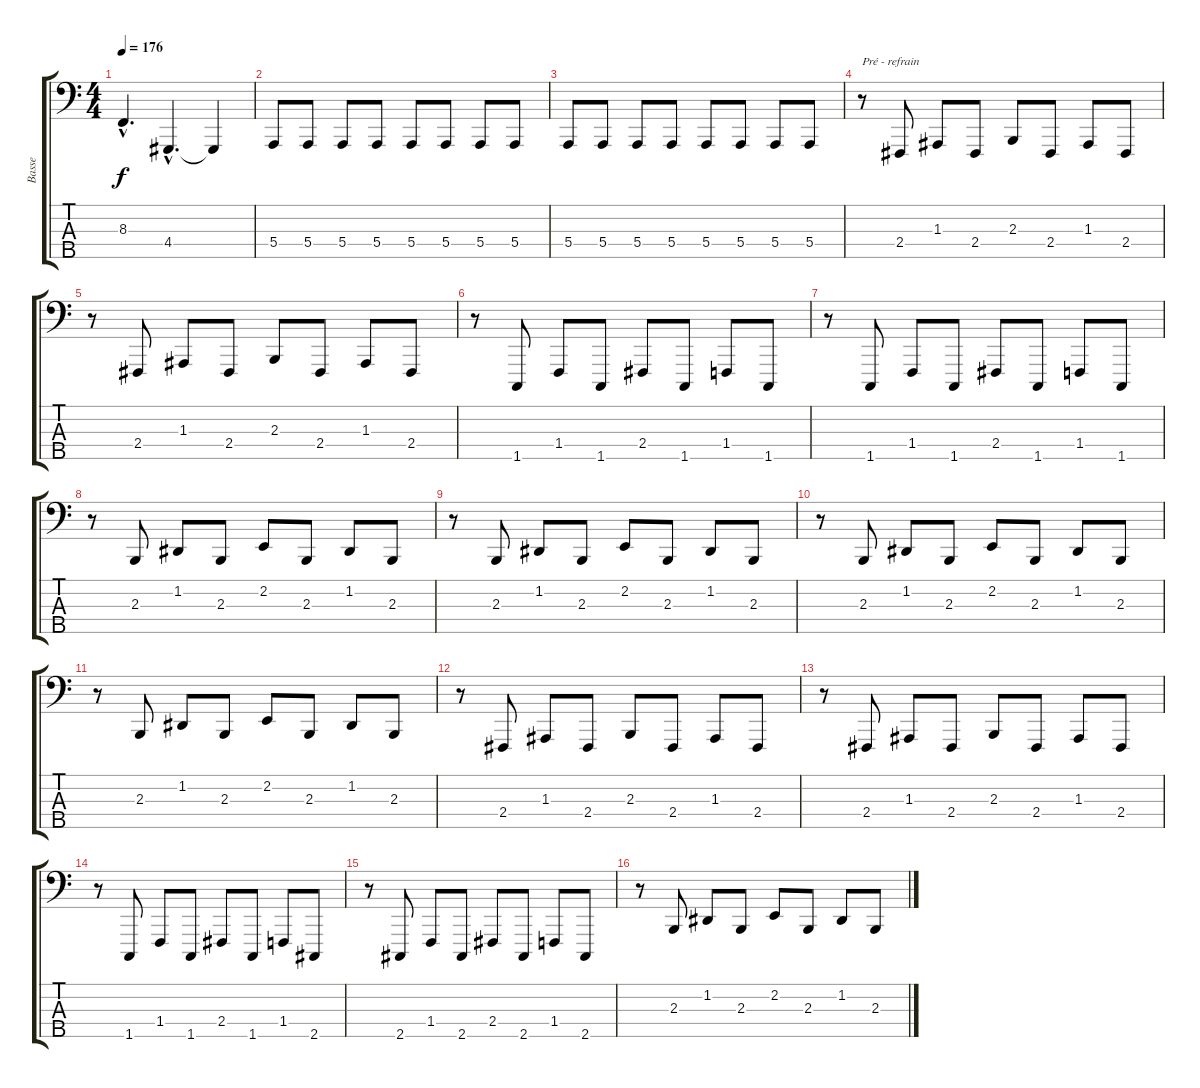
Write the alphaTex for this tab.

\track ("Basse" "Basse") {instrument lead8bassandlead}
\staff {score tabs}
\tuning (G2 D2 A1 E1 B0) {hide}
\ts (4 4)
\tempo 176
\clef f4
\ks c
8.3{hac}.4{d dy f} 4.4{hac}.4{d} 4.4{t}.4 |
5.4.8 5.4.8 5.4.8 5.4.8 5.4.8 5.4.8 5.4.8 5.4.8 |
5.4.8 5.4.8 5.4.8 5.4.8 5.4.8 5.4.8 5.4.8 5.4.8 |
r.8{txt "Pré - refrain"} 2.4.8 1.3.8 2.4.8 2.3.8 2.4.8 1.3.8 2.4.8 |
r.8 2.4.8 1.3.8 2.4.8 2.3.8 2.4.8 1.3.8 2.4.8 |
r.8 1.5.8 1.4.8 1.5.8 2.4.8 1.5.8 1.4.8 1.5.8 |
r.8 1.5.8 1.4.8 1.5.8 2.4.8 1.5.8 1.4.8 1.5.8 |
r.8 2.3.8 1.2.8 2.3.8 2.2.8 2.3.8 1.2.8 2.3.8 |
r.8 2.3.8 1.2.8 2.3.8 2.2.8 2.3.8 1.2.8 2.3.8 |
r.8 2.3.8 1.2.8 2.3.8 2.2.8 2.3.8 1.2.8 2.3.8 |
r.8 2.3.8 1.2.8 2.3.8 2.2.8 2.3.8 1.2.8 2.3.8 |
r.8 2.4.8 1.3.8 2.4.8 2.3.8 2.4.8 1.3.8 2.4.8 |
r.8 2.4.8 1.3.8 2.4.8 2.3.8 2.4.8 1.3.8 2.4.8 |
r.8 1.5.8 1.4.8 1.5.8 2.4.8 1.5.8 1.4.8 2.5.8 |
r.8 2.5.8 1.4.8 2.5.8 2.4.8 2.5.8 1.4.8 2.5.8 |
r.8 2.3.8 1.2.8 2.3.8 2.2.8 2.3.8 1.2.8 2.3.8
